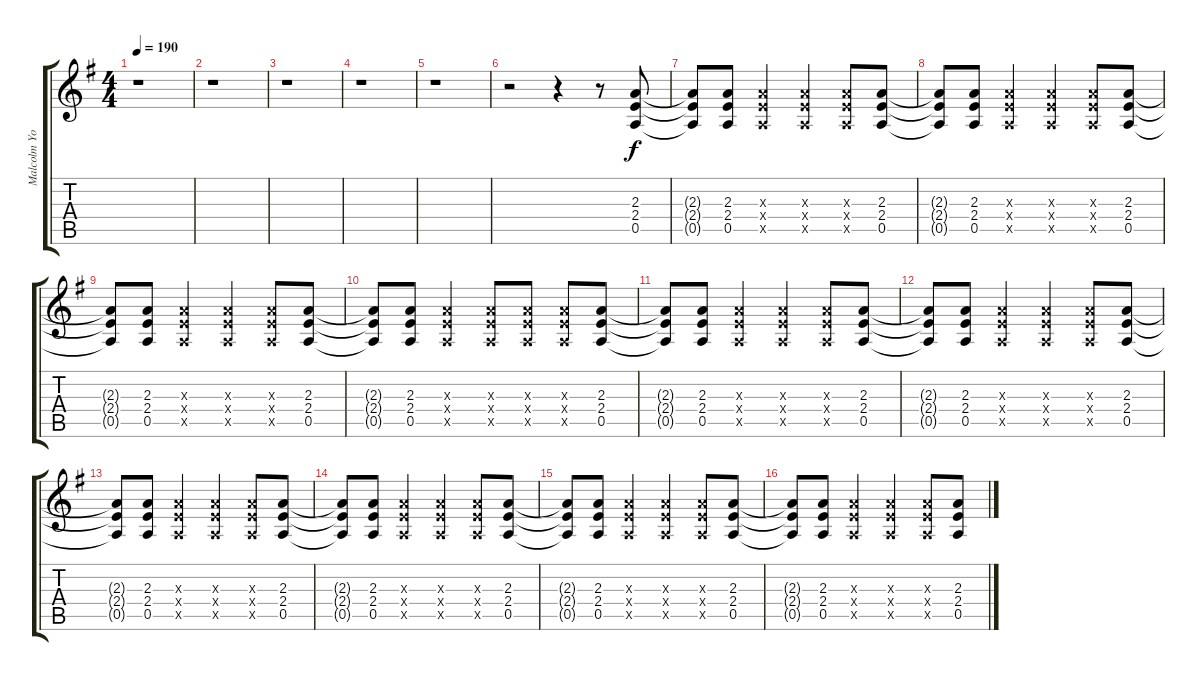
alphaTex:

\track ("Malcolm Young (Rhythm Guitar)" "Malcolm Yo") {instrument overdrivenguitar}
\staff {score tabs}
\tuning (E4 B3 G3 D3 A2 E2) {hide}
\ts (4 4)
\tempo 190
\clef g2
\ks g
r.1{dy f} |
r.1 |
r.1 |
r.1 |
r.1 |
r.2 r.4 r.8 (2.3 2.4 0.5).8 |
(2.3{t} 2.4{t} 0.5{t}).8 (2.3 2.4 0.5).8 (2.3{x} 2.4{x} 0.5{x}).4 (2.3{x} 2.4{x} 0.5{x}).4 (2.3{x} 2.4{x} 0.5{x}).8 (2.3 2.4 0.5).8 |
(2.3{t} 2.4{t} 0.5{t}).8 (2.3 2.4 0.5).8 (2.3{x} 2.4{x} 0.5{x}).4 (2.3{x} 2.4{x} 0.5{x}).4 (2.3{x} 2.4{x} 0.5{x}).8 (2.3 2.4 0.5).8 |
(2.3{t} 2.4{t} 0.5{t}).8 (2.3 2.4 0.5).8 (2.3{x} 2.4{x} 0.5{x}).4 (2.3{x} 2.4{x} 0.5{x}).4 (2.3{x} 2.4{x} 0.5{x}).8 (2.3 2.4 0.5).8 |
(2.3{t} 2.4{t} 0.5{t}).8 (2.3 2.4 0.5).8 (2.3{x} 2.4{x} 0.5{x}).4 (2.3{x} 2.4{x} 0.5{x}).8 (2.3{x} 2.4{x} 0.5{x}).8 (2.3{x} 2.4{x} 0.5{x}).8 (2.3 2.4 0.5).8 |
(2.3{t} 2.4{t} 0.5{t}).8 (2.3 2.4 0.5).8 (2.3{x} 2.4{x} 0.5{x}).4 (2.3{x} 2.4{x} 0.5{x}).4 (2.3{x} 2.4{x} 0.5{x}).8 (2.3 2.4 0.5).8 |
(2.3{t} 2.4{t} 0.5{t}).8 (2.3 2.4 0.5).8 (2.3{x} 2.4{x} 0.5{x}).4 (2.3{x} 2.4{x} 0.5{x}).4 (2.3{x} 2.4{x} 0.5{x}).8 (2.3 2.4 0.5).8 |
(2.3{t} 2.4{t} 0.5{t}).8 (2.3 2.4 0.5).8 (2.3{x} 2.4{x} 0.5{x}).4 (2.3{x} 2.4{x} 0.5{x}).4 (2.3{x} 2.4{x} 0.5{x}).8 (2.3 2.4 0.5).8 |
(2.3{t} 2.4{t} 0.5{t}).8 (2.3 2.4 0.5).8 (2.3{x} 2.4{x} 0.5{x}).4 (2.3{x} 2.4{x} 0.5{x}).4 (2.3{x} 2.4{x} 0.5{x}).8 (2.3 2.4 0.5).8 |
(2.3{t} 2.4{t} 0.5{t}).8 (2.3 2.4 0.5).8 (2.3{x} 2.4{x} 0.5{x}).4 (2.3{x} 2.4{x} 0.5{x}).4 (2.3{x} 2.4{x} 0.5{x}).8 (2.3 2.4 0.5).8 |
(2.3{t} 2.4{t} 0.5{t}).8 (2.3 2.4 0.5).8 (2.3{x} 2.4{x} 0.5{x}).4 (2.3{x} 2.4{x} 0.5{x}).4 (2.3{x} 2.4{x} 0.5{x}).8 (2.3 2.4 0.5).8
